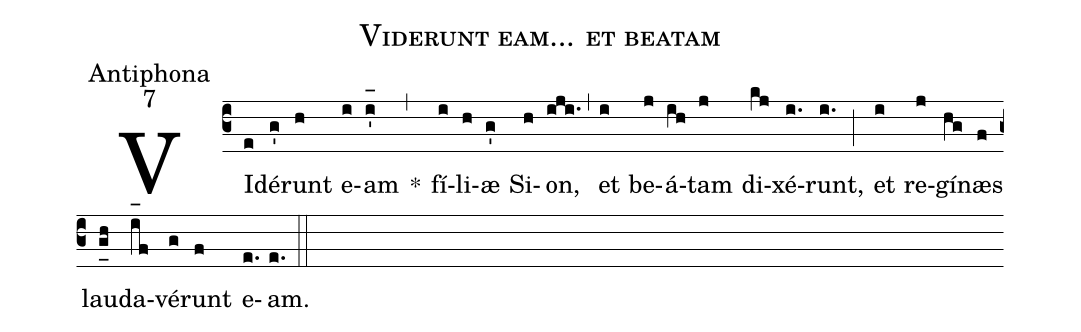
name:Viderunt eam... et beatam;
office-part:Antiphona;
mode:7;
%%
(c3) VI(e)dé(g')runt(h) e(i)am(i'_[oh:h]) *(,) fí(i)li(h)æ(g') Si(h)on,(iji.) (,) et(i) be(j)á(ih)tam(j) di(kj)xé(i.)runt,(i.) (;) et(i) re(j)gí(hg)næs(f) lau(g_[uh:l]h)da(i_[oh:h]f)vé(g)runt(f) e(e.)am.(e.) (::)
%<eu>E(i) u(i) o(j) u(i) a(h) e.</eu>(gf..) (::)
